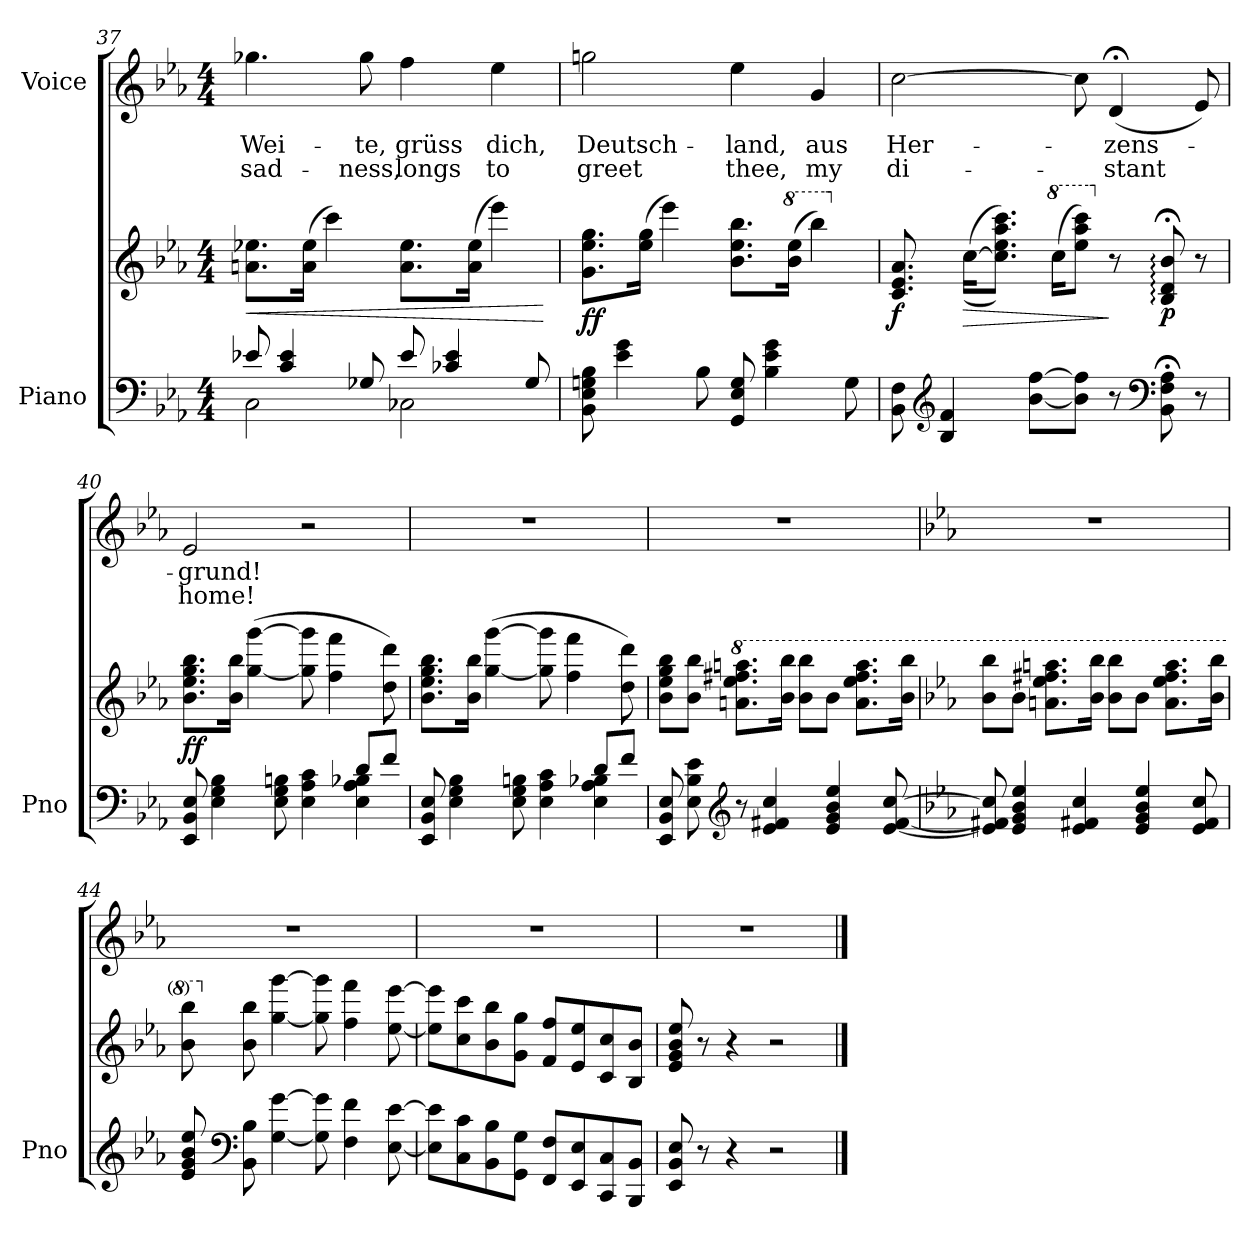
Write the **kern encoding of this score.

**kern	**kern	**dynam	**kern	**text	**text
*part2	*part2	*part2	*part1	*part1	*part1
*staff3	*staff2	*staff2/3	*staff1	*staff1	*staff1
*I"Piano	*	*	*I"Voice	*	*
*I'Pno	*	*	*	*	*
!!LO:LB:g=z
*clefF4	*clefG2	*	*clefG2	*	*
*k[b-e-a-]	*k[b-e-a-]	*	*k[b-e-a-]	*	*
*M4/4	*M4/4	*	*M4/4	*	*
=37	=37	=37	=37	=37	=37
*^	*	*	*	*	*
!	!	!	!LO:HP:b	!	!LO:LY:b	!LO:LY:b
8e-X/	2C\	8.an\ 8.ee-X\L	<	4.gg-X\	Wei-	sad-
4c/ 4e-/	.	.	.	.	.	.
.	.	(16a\ 16ee-\Jk	.	.	.	.
.	.	4ccc\)	.	.	.	.
!	!	!	!	!	!LO:LY:b	!LO:LY:b
8G-X/	.	.	.	8gg-\	-te,	-ness,
!	!	!	!	!	!LO:LY:b	!LO:LY:b
8e-/	2C-X\	8.a\ 8.ee-\L	.	4ff\	grüss	longs
4c-X/ 4e-/	.	.	.	.	.	.
.	.	(16a\ 16ee-\Jk	.	.	.	.
!	!	!	!	!	!LO:LY:b	!LO:LY:b
.	.	4eee-\)	.	4ee-\	dich,	to
8G-/	.	.	.	.	.	.
*v	*v	*	*	*	*	*
.	.	[	.	.	.
=38	=38	=38	=38	=38	=38
!	!	!LO:DY:b	!	!LO:LY:b	!LO:LY:b
8BB-\ 8E-\ 8Gn\ 8B-\	8.g\ 8.ee-\ 8.gg\L	ff	2ggn\	Deutsch-	greet
4e-\ 4g\	.	.	.	.	.
.	(16ee-\ 16gg\Jk	.	.	.	.
.	4eee-\)	.	.	.	.
8B-\	.	.	.	.	.
!	!	!	!	!LO:LY:b	!LO:LY:b
8GG/ 8E-/ 8G/	8.b-\ 8.ee-\ 8.bb-\L	.	4ee-\	-land,	thee,
4B-\ 4e-\ 4g\	.	.	.	.	.
*	*8va	*	*	*	*
.	(16bb-\ 16eee-\Jk	.	.	.	.
!	!	!	!	!LO:LY:b	!LO:LY:b
.	4bbb-\)	.	4g/	aus	my
8G\	.	.	.	.	.
=39	=39	=39	=39	=39	=39
*	*X8va	*	*	*	*
!	!	!LO:DY:b	!	!LO:LY:b	!LO:LY:b
8BB-\ 8F\	8.c/ 8.e-/ 8.a-/	f	[2cc\	Her-	di-
*clefG2	*	*	*	*	*
4B-/ 4f/	.	.	.	.	.
!	!	!LO:HP:b	!	!	!
.	((>[16cc\KL	>	.	.	.
.	8.cc\] 8.ee-\ 8.aa-\ 8.ccc\J))	.	.	.	.
[8b-\ [8ff\L	.	.	.	.	.
*	*8va	*	*	*	*
.	(16ccc\KL	.	.	.	.
8b-\] 8ff\]J	8eee-\ 8aaa-\ 8cccc\J)	.	8cc\]	.	.
*	*X8va	*	*	*	*
!	!	!	!	!LO:LY:b	!LO:LY:b
8r	8r	]	(4d;</	-zens-	-stant
*clefF4	*	*	*	*	*
!	!	!LO:DY:b	!	!	!
8BB-\; 8F\; 8A-\;	8B-/;<: 8d/;<: 8b-/;<:	p	.	.	.
8r	8r	.	8e-/)	.	.
!!LO:LB:g=z
=40	=40	=40	=40	=40	=40
*^	*	*	*	*	*
!	!	!	!LO:DY:b	!	!LO:LY:b	!LO:LY:b
2.ryy	8EE-/ 8BB-/ 8E-/	8.b-\ 8.ee-\ 8.gg\ 8.bb-\L	ff	2e-/	grund!	home!
.	4E-\ 4G\ 4B-\	.	.	.	.	.
.	.	16b-\ 16bb-\Jk	.	.	.	.
.	.	([4gg\ [4ggg\	.	.	.	.
.	8E-\ 8G\ 8Bn\	.	.	.	.	.
.	4E-\ 4A-\ 4c\	8gg\] 8ggg\]	.	2r	.	.
.	.	4ff\ 4fff\	.	.	.	.
8d/L	4E-\ 4A-\ 4B-X\	.	.	.	.	.
8f/J	.	8dd\ 8ddd\)	.	.	.	.
=41	=41	=41	=41	=41	=41	=41
2.ryy	8EE-/ 8BB-/ 8E-/	8.b-\ 8.ee-\ 8.gg\ 8.bb-\L	.	1r	.	.
.	4E-\ 4G\ 4B-\	.	.	.	.	.
.	.	16b-\ 16bb-\Jk	.	.	.	.
.	.	([4gg\ [4ggg\	.	.	.	.
.	8E-\ 8G\ 8Bn\	.	.	.	.	.
.	4E-\ 4A-\ 4c\	8gg\] 8ggg\]	.	.	.	.
.	.	4ff\ 4fff\	.	.	.	.
8d/L	4E-\ 4A-\ 4B-X\	.	.	.	.	.
8f/J	.	8dd\ 8ddd\)	.	.	.	.
*v	*v	*	*	*	*	*
=42	=42	=42	=42	=42	=42
8EE-/ 8BB-/ 8E-/	8b-\ 8ee-\ 8gg\ 8bb-\L	.	1r	.	.
8E-\ 8B-\ 8e-\	8b-\ 8bb-\J	.	.	.	.
*clefG2	*	*	*	*	*
*	*8va	*	*	*	*
8r	8.aan\ 8.eee-\ 8.fff#X\ 8.aaan\L	.	.	.	.
4e-/ 4f#X/ 4cc/	.	.	.	.	.
.	16bb-\ 16bbb-\Jk	.	.	.	.
.	8bb-\ 8bbb-\L	.	.	.	.
4e-/ 4g/ 4b-/ 4ee-/	8bb-\J	.	.	.	.
.	8.aa\ 8.eee-\ 8.fff#\ 8.aaa\L	.	.	.	.
[8e-/ [8f#/ [8cc/	.	.	.	.	.
.	16bb-\ 16bbb-\Jk	.	.	.	.
!!LO:LB:g=z
=43	=43	=43	=43	=43	=43
*k[b-e-a-]	*k[b-e-a-]	*	*k[b-e-a-]	*	*
8e-/] 8f#X/] 8cc/]	8bb-\ 8bbb-\L	.	1r	.	.
4e-/ 4g/ 4b-/ 4ee-/	8bb-\J	.	.	.	.
.	8.aan\ 8.eee-\ 8.fff#X\ 8.aaan\L	.	.	.	.
4e-/ 4f#X/ 4cc/	.	.	.	.	.
.	16bb-\ 16bbb-\Jk	.	.	.	.
.	8bb-\ 8bbb-\L	.	.	.	.
4e-/ 4g/ 4b-/ 4ee-/	8bb-\J	.	.	.	.
.	8.aa\ 8.eee-\ 8.fff#\ 8.aaa\L	.	.	.	.
8e-/ 8f#/ 8cc/	.	.	.	.	.
.	16bb-\ 16bbb-\Jk	.	.	.	.
=44	=44	=44	=44	=44	=44
8e-/ 8g/ 8b-/ 8ee-/	8bb-\ 8bbb-\	.	1r	.	.
*clefF4	*	*	*	*	*
*	*X8va	*	*	*	*
8BB-\ 8B-\	8b-\ 8bb-\	.	.	.	.
[4G\ [4g\	[4gg\ [4ggg\	.	.	.	.
8G\] 8g\]	8gg\] 8ggg\]	.	.	.	.
4F\ 4f\	4ff\ 4fff\	.	.	.	.
[8E-\ [8e-\	[8ee-\ [8eee-\	.	.	.	.
=45	=45	=45	=45	=45	=45
8E-\] 8e-\]L	8ee-\] 8eee-\]L	.	1r	.	.
8C\ 8c\	8cc\ 8ccc\	.	.	.	.
8BB-\ 8B-\	8b-\ 8bb-\	.	.	.	.
8GG\ 8G\J	8g\ 8gg\J	.	.	.	.
8FF/ 8F/L	8f/ 8ff/L	.	.	.	.
8EE-/ 8E-/	8e-/ 8ee-/	.	.	.	.
8CC/ 8C/	8c/ 8cc/	.	.	.	.
8BBB-/ 8BB-/J	8B-/ 8b-/J	.	.	.	.
=46	=46	=46	=46	=46	=46
8EE-/ 8BB-/ 8E-/	8e-/ 8g/ 8b-/ 8ee-/	.	1r	.	.
8r	8r	.	.	.	.
4r	4r	.	.	.	.
2r	2r	.	.	.	.
==	==	==	==	==	==
*-	*-	*-	*-	*-	*-
